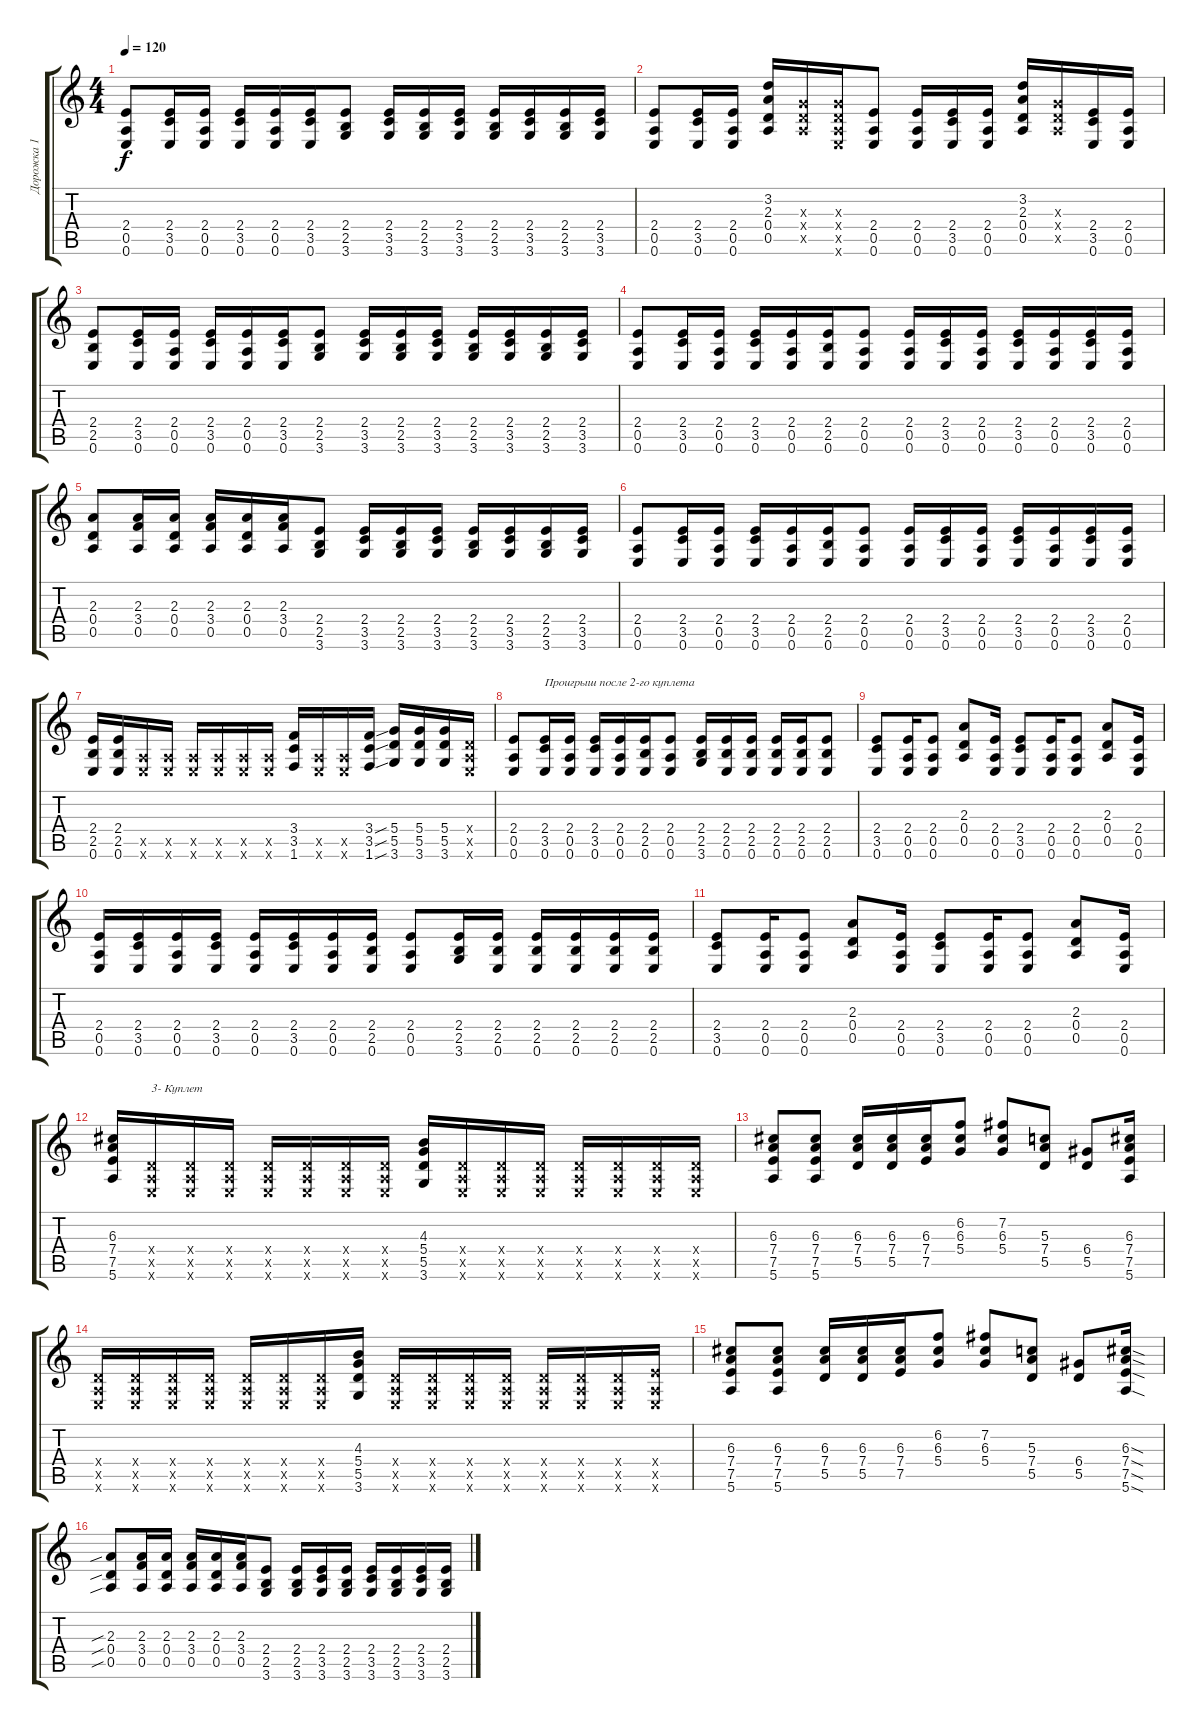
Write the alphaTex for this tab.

\track ("Дорожка 1" "Дорожка 1") {instrument acousticguitarsteel}
\staff {score tabs}
\tuning (E4 B3 G3 D3 A2 E2) {hide}
\ts (4 4)
\tempo 120
\clef g2
\ks c
(2.4 0.5 0.6).8{dy f} (2.4 3.5 0.6).16 (2.4 0.5 0.6).16 (2.4 3.5 0.6).16 (2.4 0.5 0.6).16 (2.4 3.5 0.6).16 (2.4 2.5 3.6).8 (2.4 3.5 3.6).16 (2.4 2.5 3.6).16 (2.4 3.5 3.6).16 (2.4 2.5 3.6).16 (2.4 3.5 3.6).16 (2.4 2.5 3.6).16 (2.4 3.5 3.6).16 |
(2.4 0.5 0.6).8 (2.4 3.5 0.6).16 (2.4 0.5 0.6).16 (3.2 2.3 0.4 0.5).16 (0.3{x} 0.4{x} 0.5{x}).16 (0.3{x} 0.4{x} 0.5{x} 0.6{x}).16 (2.4 0.5 0.6).8 (2.4 0.5 0.6).16 (2.4 3.5 0.6).16 (2.4 0.5 0.6).16 (3.2 2.3 0.4 0.5).16 (0.3{x} 0.4{x} 0.5{x}).16 (2.4 3.5 0.6).16 (2.4 0.5 0.6).16 |
(2.4 2.5 0.6).8 (2.4 3.5 0.6).16 (2.4 0.5 0.6).16 (2.4 3.5 0.6).16 (2.4 0.5 0.6).16 (2.4 3.5 0.6).16 (2.4 2.5 3.6).8 (2.4 3.5 3.6).16 (2.4 2.5 3.6).16 (2.4 3.5 3.6).16 (2.4 2.5 3.6).16 (2.4 3.5 3.6).16 (2.4 2.5 3.6).16 (2.4 3.5 3.6).16 |
(2.4 0.5 0.6).8 (2.4 3.5 0.6).16 (2.4 0.5 0.6).16 (2.4 3.5 0.6).16 (2.4 0.5 0.6).16 (2.4 2.5 0.6).16 (2.4 0.5 0.6).8 (2.4 0.5 0.6).16 (2.4 3.5 0.6).16 (2.4 0.5 0.6).16 (2.4 3.5 0.6).16 (2.4 0.5 0.6).16 (2.4 3.5 0.6).16 (2.4 0.5 0.6).16 |
(2.3 0.4 0.5).8 (2.3 3.4 0.5).16 (2.3 0.4 0.5).16 (2.3 3.4 0.5).16 (2.3 0.4 0.5).16 (2.3 3.4 0.5).16 (2.4 2.5 3.6).8 (2.4 3.5 3.6).16 (2.4 2.5 3.6).16 (2.4 3.5 3.6).16 (2.4 2.5 3.6).16 (2.4 3.5 3.6).16 (2.4 2.5 3.6).16 (2.4 3.5 3.6).16 |
(2.4 0.5 0.6).8 (2.4 3.5 0.6).16 (2.4 0.5 0.6).16 (2.4 3.5 0.6).16 (2.4 0.5 0.6).16 (2.4 2.5 0.6).16 (2.4 0.5 0.6).8 (2.4 0.5 0.6).16 (2.4 3.5 0.6).16 (2.4 0.5 0.6).16 (2.4 3.5 0.6).16 (2.4 0.5 0.6).16 (2.4 3.5 0.6).16 (2.4 0.5 0.6).16 |
(2.4 2.5 0.6).16 (2.4 2.5 0.6).16 (0.5{x} 0.6{x}).16 (0.5{x} 0.6{x}).16 (0.5{x} 0.6{x}).16 (0.5{x} 0.6{x}).16 (0.5{x} 0.6{x}).16 (0.5{x} 0.6{x}).16 (3.4 3.5 1.6).16 (0.5{x} 0.6{x}).16 (0.5{x} 0.6{x}).16 (3.4{sou} 3.5{sou} 1.6{sou}).16 (5.4 5.5 3.6).16 (5.4 5.5 3.6).16 (5.4 5.5 3.6).16 (0.4{x} 0.5{x} 0.6{x}).16 |
(2.4 0.5 0.6).8 (2.4 3.5 0.6).16{txt "Проигрыш после 2-го куплета"} (2.4 0.5 0.6).16 (2.4 3.5 0.6).16 (2.4 0.5 0.6).16 (2.4 2.5 0.6).16 (2.4 0.5 0.6).8 (2.4 2.5 3.6).16 (2.4 2.5 0.6).16 (2.4 2.5 0.6).16 (2.4 2.5 0.6).16 (2.4 2.5 0.6).16 (2.4 2.5 0.6).8 |
(2.4 3.5 0.6).8 (2.4 0.5 0.6).16 (2.4 0.5 0.6).8 (2.3 0.4 0.5).8 (2.4 0.5 0.6).16 (2.4 3.5 0.6).8 (2.4 0.5 0.6).16 (2.4 0.5 0.6).8 (2.3 0.4 0.5).8 (2.4 0.5 0.6).16 |
(2.4 0.5 0.6).16 (2.4 3.5 0.6).16 (2.4 0.5 0.6).16 (2.4 3.5 0.6).16 (2.4 0.5 0.6).16 (2.4 3.5 0.6).16 (2.4 0.5 0.6).16 (2.4 2.5 0.6).16 (2.4 0.5 0.6).8 (2.4 2.5 3.6).16 (2.4 2.5 0.6).16 (2.4 2.5 0.6).16 (2.4 2.5 0.6).16 (2.4 2.5 0.6).16 (2.4 2.5 0.6).16 |
(2.4 3.5 0.6).8 (2.4 0.5 0.6).16 (2.4 0.5 0.6).8 (2.3 0.4 0.5).8 (2.4 0.5 0.6).16 (2.4 3.5 0.6).8 (2.4 0.5 0.6).16 (2.4 0.5 0.6).8 (2.3 0.4 0.5).8 (2.4 0.5 0.6).16 |
(6.3 7.4 7.5 5.6).16 (0.4{x} 0.5{x} 0.6{x}).16{txt "3- Куплет"} (0.4{x} 0.5{x} 0.6{x}).16 (0.4{x} 0.5{x} 0.6{x}).16 (0.4{x} 0.5{x} 0.6{x}).16 (0.4{x} 0.5{x} 0.6{x}).16 (0.4{x} 0.5{x} 0.6{x}).16 (0.4{x} 0.5{x} 0.6{x}).16 (4.3 5.4 5.5 3.6).16 (0.4{x} 0.5{x} 0.6{x}).16 (0.4{x} 0.5{x} 0.6{x}).16 (0.4{x} 0.5{x} 0.6{x}).16 (0.4{x} 0.5{x} 0.6{x}).16 (0.4{x} 0.5{x} 0.6{x}).16 (0.4{x} 0.5{x} 0.6{x}).16 (0.4{x} 0.5{x} 0.6{x}).16 |
(6.3 7.4 7.5 5.6).8 (6.3 7.4 7.5 5.6).8 (6.3 7.4 5.5).16 (6.3 7.4 5.5).16 (6.3 7.4 7.5).16 (6.2 6.3 5.4).8 (7.2 6.3 5.4).8 (5.3 7.4 5.5).8 (6.4 5.5).8 (6.3 7.4 7.5 5.6).16 |
(0.4{x} 0.5{x} 0.6{x}).16 (0.4{x} 0.5{x} 0.6{x}).16 (0.4{x} 0.5{x} 0.6{x}).16 (0.4{x} 0.5{x} 0.6{x}).16 (0.4{x} 0.5{x} 0.6{x}).16 (0.4{x} 0.5{x} 0.6{x}).16 (0.4{x} 0.5{x} 0.6{x}).16 (4.3 5.4 5.5 3.6).16 (0.4{x} 0.5{x} 0.6{x}).16 (0.4{x} 0.5{x} 0.6{x}).16 (0.4{x} 0.5{x} 0.6{x}).16 (0.4{x} 0.5{x} 0.6{x}).16 (0.4{x} 0.5{x} 0.6{x}).16 (0.4{x} 0.5{x} 0.6{x}).16 (0.4{x} 0.5{x} 0.6{x}).16 (2.4{x} 0.5{x} 0.6{x}).16 |
(6.3 7.4 7.5 5.6).8 (6.3 7.4 7.5 5.6).8 (6.3 7.4 5.5).16 (6.3 7.4 5.5).16 (6.3 7.4 7.5).16 (6.2 6.3 5.4).8 (7.2 6.3 5.4).8 (5.3 7.4 5.5).8 (6.4 5.5).8 (6.3{sod} 7.4{sod} 7.5{sod} 5.6{sod}).16 |
(2.3{sib} 0.4{sib} 0.5{sib}).8 (2.3 3.4 0.5).16 (2.3 0.4 0.5).16 (2.3 3.4 0.5).16 (2.3 0.4 0.5).16 (2.3 3.4 0.5).16 (2.4 2.5 3.6).8 (2.4 2.5 3.6).16 (2.4 3.5 3.6).16 (2.4 2.5 3.6).16 (2.4 3.5 3.6).16 (2.4 2.5 3.6).16 (2.4 3.5 3.6).16 (2.4 2.5 3.6).16
